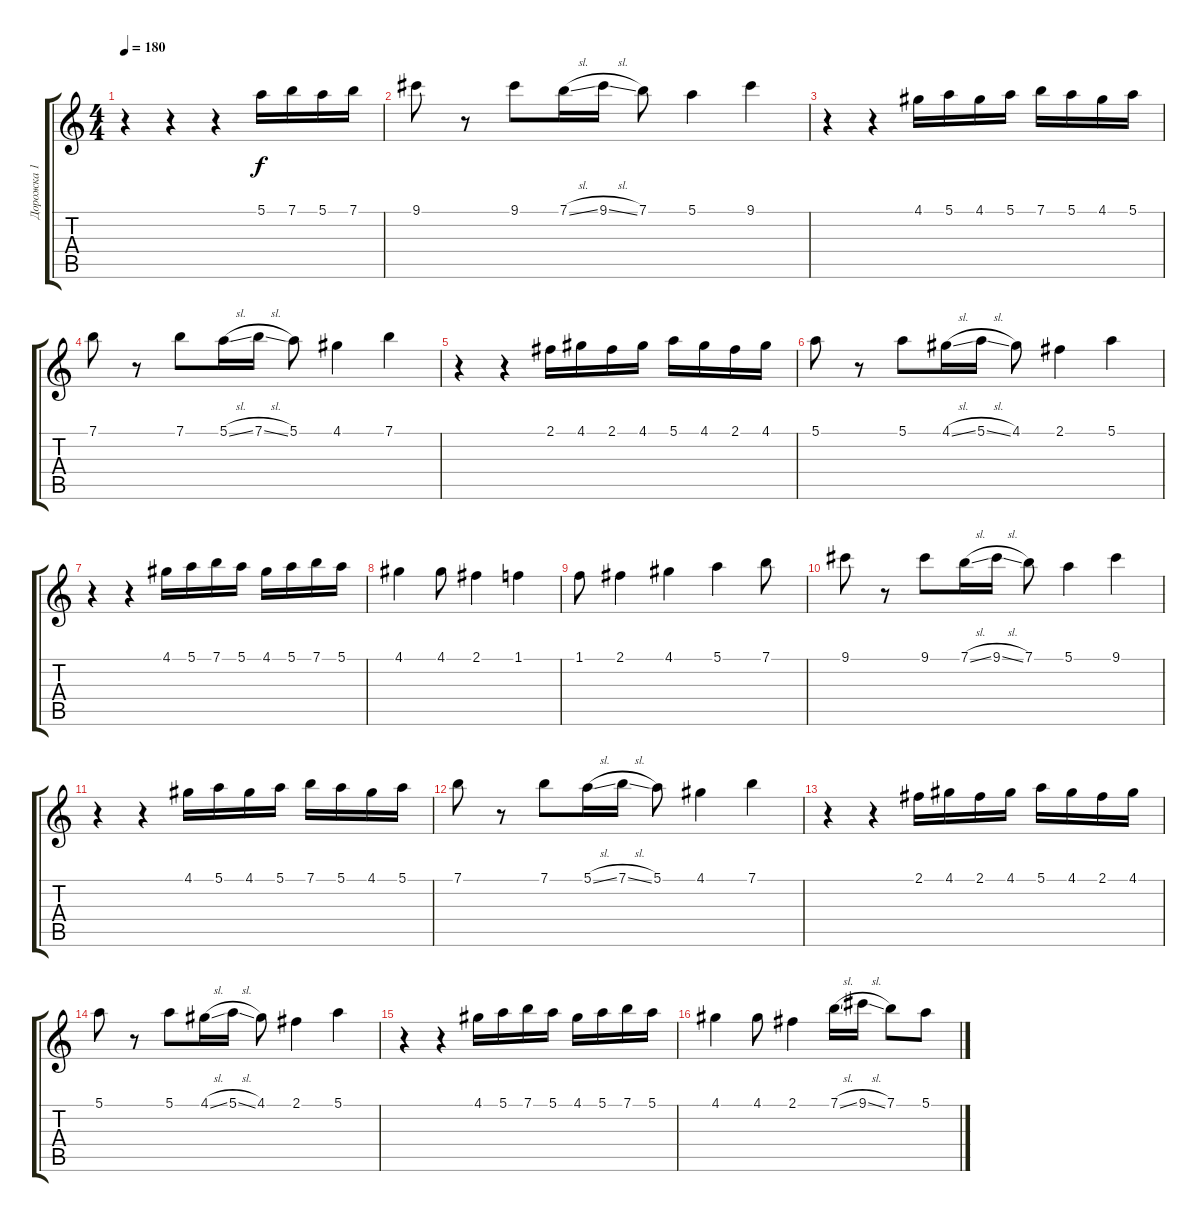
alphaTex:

\track ("Дорожка 1" "Дорожка 1") {instrument acousticguitarsteel}
\staff {score tabs}
\tuning (E4 B3 G3 D3 A2 E2) {hide}
\ts (4 4)
\tempo 180
\clef g2
\ks c
r.4{dy f} r.4 r.4 5.1.16 7.1.16 5.1.16 7.1.16 |
9.1.8 r.8 9.1.8 7.1{sl}.16 9.1{sl}.16 7.1.8 5.1.4 9.1.4 |
r.4 r.4 4.1.16 5.1.16 4.1.16 5.1.16 7.1.16 5.1.16 4.1.16 5.1.16 |
7.1.8 r.8 7.1.8 5.1{sl}.16 7.1{sl}.16 5.1.8 4.1.4 7.1.4 |
r.4 r.4 2.1.16 4.1.16 2.1.16 4.1.16 5.1.16 4.1.16 2.1.16 4.1.16 |
5.1.8 r.8 5.1.8 4.1{sl}.16 5.1{sl}.16 4.1.8 2.1.4 5.1.4 |
r.4 r.4 4.1.16 5.1.16 7.1.16 5.1.16 4.1.16 5.1.16 7.1.16 5.1.16 |
4.1.4 4.1.8 2.1.4 1.1.4 |
1.1.8 2.1.4 4.1.4 5.1.4 7.1.8 |
9.1.8 r.8 9.1.8 7.1{sl}.16 9.1{sl}.16 7.1.8 5.1.4 9.1.4 |
r.4 r.4 4.1.16 5.1.16 4.1.16 5.1.16 7.1.16 5.1.16 4.1.16 5.1.16 |
7.1.8 r.8 7.1.8 5.1{sl}.16 7.1{sl}.16 5.1.8 4.1.4 7.1.4 |
r.4 r.4 2.1.16 4.1.16 2.1.16 4.1.16 5.1.16 4.1.16 2.1.16 4.1.16 |
5.1.8 r.8 5.1.8 4.1{sl}.16 5.1{sl}.16 4.1.8 2.1.4 5.1.4 |
r.4 r.4 4.1.16 5.1.16 7.1.16 5.1.16 4.1.16 5.1.16 7.1.16 5.1.16 |
4.1.4 4.1.8 2.1.4 7.1{sl}.16 9.1{sl}.16 7.1.8 5.1.8
